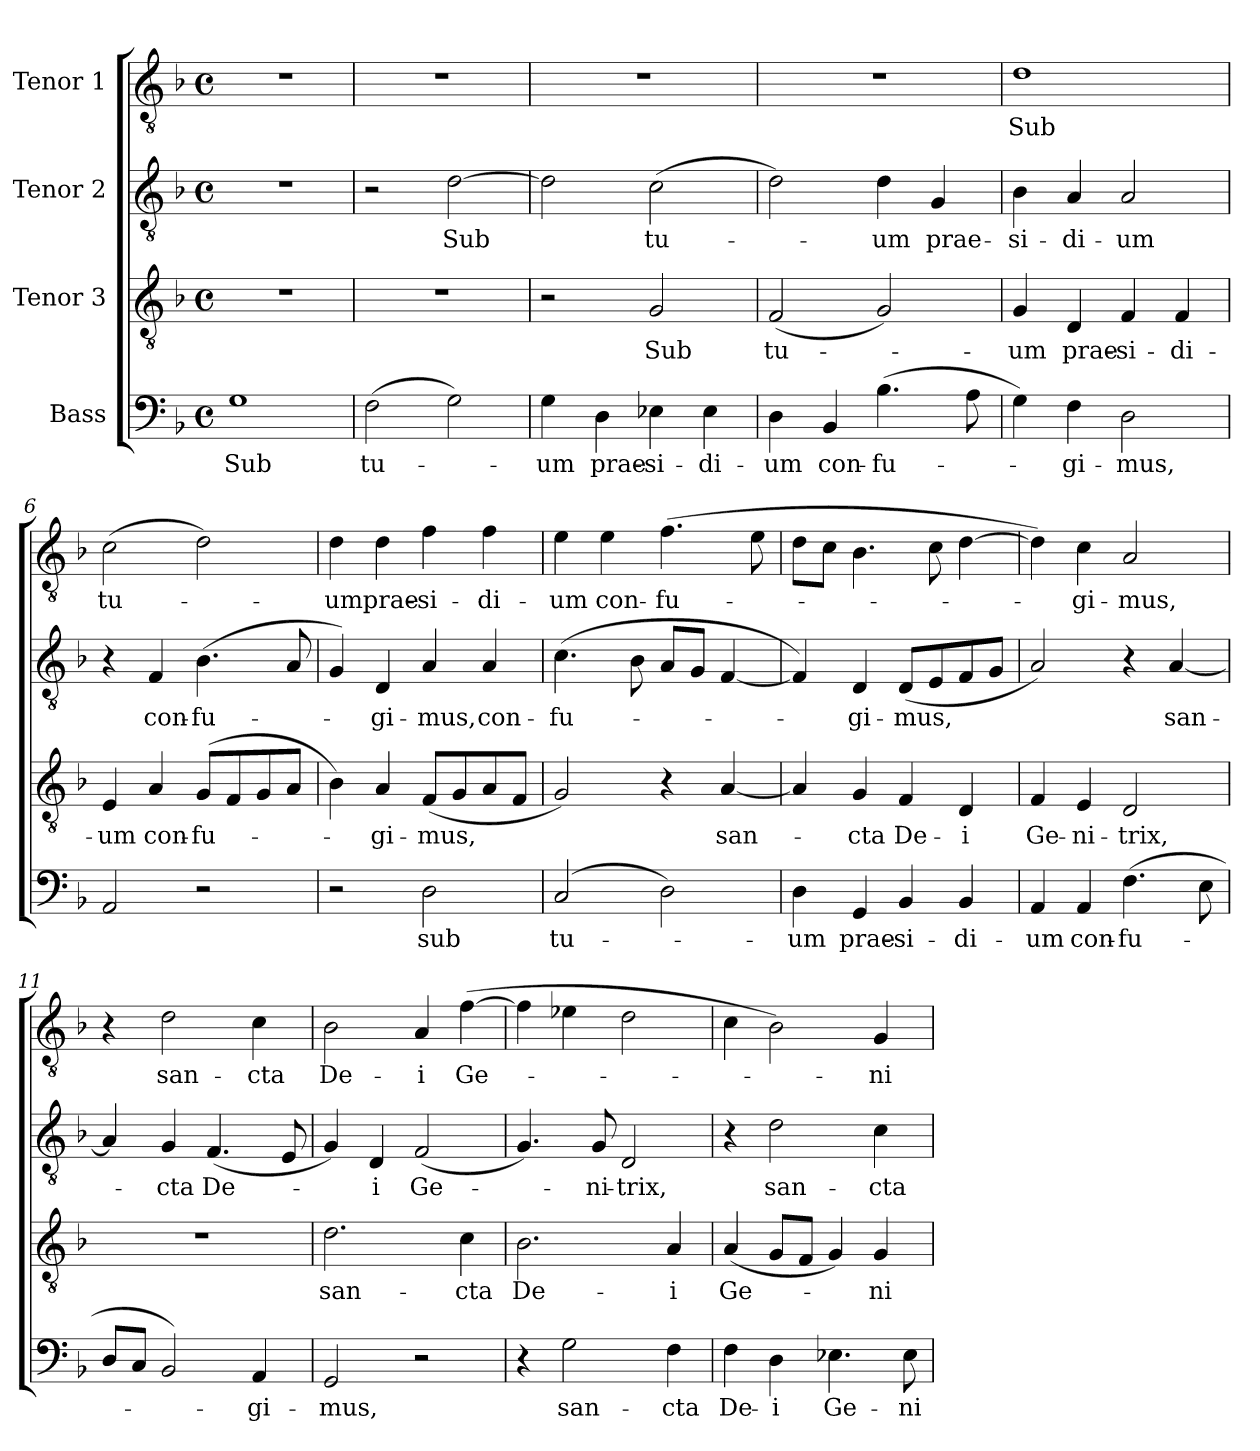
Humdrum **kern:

**kern	**text	**kern	**text	**kern	**text	**kern	**text
*part4	*part4	*part3	*part3	*part2	*part2	*part1	*part1
*staff4	*staff4	*staff3	*staff3	*staff2	*staff2	*staff1	*staff1
*I"Bass	*	*I"Tenor 3	*	*I"Tenor 2	*	*I"Tenor 1	*
*clefF4	*	*clefGv2	*	*clefGv2	*	*clefGv2	*
*k[b-]	*	*k[b-]	*	*k[b-]	*	*k[b-]	*
*F:	*	*F:	*	*F:	*	*F:	*
*M4/4	*	*M4/4	*	*M4/4	*	*M4/4	*
*met(c)	*	*met(c)	*	*met(c)	*	*met(c)	*
=1	=1	=1	=1	=1	=1	=1	=1
1G	Sub	1r	.	1r	.	1r	.
=2	=2	=2	=2	=2	=2	=2	=2
(2F\	tu-	1r	.	2r	.	1r	.
2G\)	.	.	.	[2d\	Sub	.	.
=3	=3	=3	=3	=3	=3	=3	=3
4G\	-um	2r	.	2d\]	.	1r	.
4D\	prae-	.	.	.	.	.	.
4E-X\	-si-	2G/	Sub	(2c\	tu-	.	.
4E-\	-di-	.	.	.	.	.	.
=4	=4	=4	=4	=4	=4	=4	=4
4D\	-um	(2F/	tu-	2d\)	.	1r	.
4BB-/	con-	.	.	.	.	.	.
(4.B-\	-fu-	2G/)	.	4d\	-um	.	.
.	.	.	.	4G/	prae-	.	.
8A\	.	.	.	.	.	.	.
=5	=5	=5	=5	=5	=5	=5	=5
4G\)	.	4G/	-um	4B-\	-si-	1d	Sub
4F\	-gi-	4D/	prae-	4A/	-di-	.	.
2D\	-mus,	4F/	-si-	2A/	-um	.	.
.	.	4F/	-di-	.	.	.	.
=6	=6	=6	=6	=6	=6	=6	=6
2AA/	.	4E/	-um	4r	.	(2c\	tu-
.	.	4A/	con-	4F/	con-	.	.
2r	.	(8G/L	-fu-	(4.B-\	-fu-	2d\)	.
.	.	8F/	.	.	.	.	.
.	.	8G/	.	.	.	.	.
.	.	8A/J	.	8A/	.	.	.
!!LO:LB:g=z
=7	=7	=7	=7	=7	=7	=7	=7
2r	.	4B-\)	.	4G/)	.	4d\	-um
.	.	4A/	-gi-	4D/	-gi-	4d\	prae-
2D\	sub	(8F/L	-mus,	4A/	-mus,	4f\	-si-
.	.	8G/	.	.	.	.	.
.	.	8A/	.	4A/	con-	4f\	-di-
.	.	8F/J	.	.	.	.	.
=8	=8	=8	=8	=8	=8	=8	=8
(2C/	tu-	2G/)	.	(4.c\	-fu-	4e\	-um
.	.	.	.	.	.	4e\	con-
.	.	.	.	8B-\	.	.	.
2D\)	.	4r	.	8A/L	.	(4.f\	-fu-
.	.	.	.	8G/J	.	.	.
.	.	[4A/	san-	[4F/	.	.	.
.	.	.	.	.	.	8e\	.
=9	=9	=9	=9	=9	=9	=9	=9
4D\	-um	4A/]	.	4F/])	.	8d\L	.
.	.	.	.	.	.	8c\J	.
4GG/	prae-	4G/	-cta	4D/	-gi-	4.B-\	.
4BB-/	-si-	4F/	De-	(8D/L	-mus,	.	.
.	.	.	.	8E/	.	8c\	.
4BB-/	-di-	4D/	-i	8F/	.	[4d\	.
.	.	.	.	8G/J	.	.	.
=10	=10	=10	=10	=10	=10	=10	=10
4AA/	-um	4F/	Ge-	2A/)	.	4d\])	.
4AA/	con-	4E/	-ni-	.	.	4c\	-gi-
(4.F\	-fu-	2D/	-trix,	4r	.	2A/	-mus,
.	.	.	.	[4A/	san-	.	.
8E\	.	.	.	.	.	.	.
=11	=11	=11	=11	=11	=11	=11	=11
8D/L	.	1r	.	4A/]	.	4r	.
8C/J	.	.	.	.	.	.	.
2BB-/)	.	.	.	4G/	-cta	2d\	san-
.	.	.	.	(4.F/	De-	.	.
4AA/	-gi-	.	.	.	.	4c\	-cta
.	.	.	.	8E/	.	.	.
=12	=12	=12	=12	=12	=12	=12	=12
2GG/	-mus,	2.d\	san-	4G/)	.	2B-\	De-
.	.	.	.	4D/	-i	.	.
2r	.	.	.	(2F/	Ge-	4A/	-i
.	.	4c\	-cta	.	.	([4f\	Ge-
!!LO:LB:g=z
=13	=13	=13	=13	=13	=13	=13	=13
4r	.	2.B-\	De-	4.G/)	.	4f\]	.
2G\	san-	.	.	.	.	4e-X\	.
.	.	.	.	8G/	-ni-	.	.
.	.	.	.	2D/	-trix,	2d\	.
4F\	-cta	4A/	-i	.	.	.	.
=14	=14	=14	=14	=14	=14	=14	=14
4F\	De-	(4A/	Ge-	4r	.	4c\	.
4D\	-i	8G/L	.	2d\	san-	2B-\)	.
.	.	8F/J	.	.	.	.	.
4.E-X\	Ge-	4G/)	.	.	.	.	.
.	.	4G/	-ni-	4c\	-cta	4G/	-ni-
8E-\	-ni-	.	.	.	.	.	.
=	=	=	=	=	=	=	=
*-	*-	*-	*-	*-	*-	*-	*-
